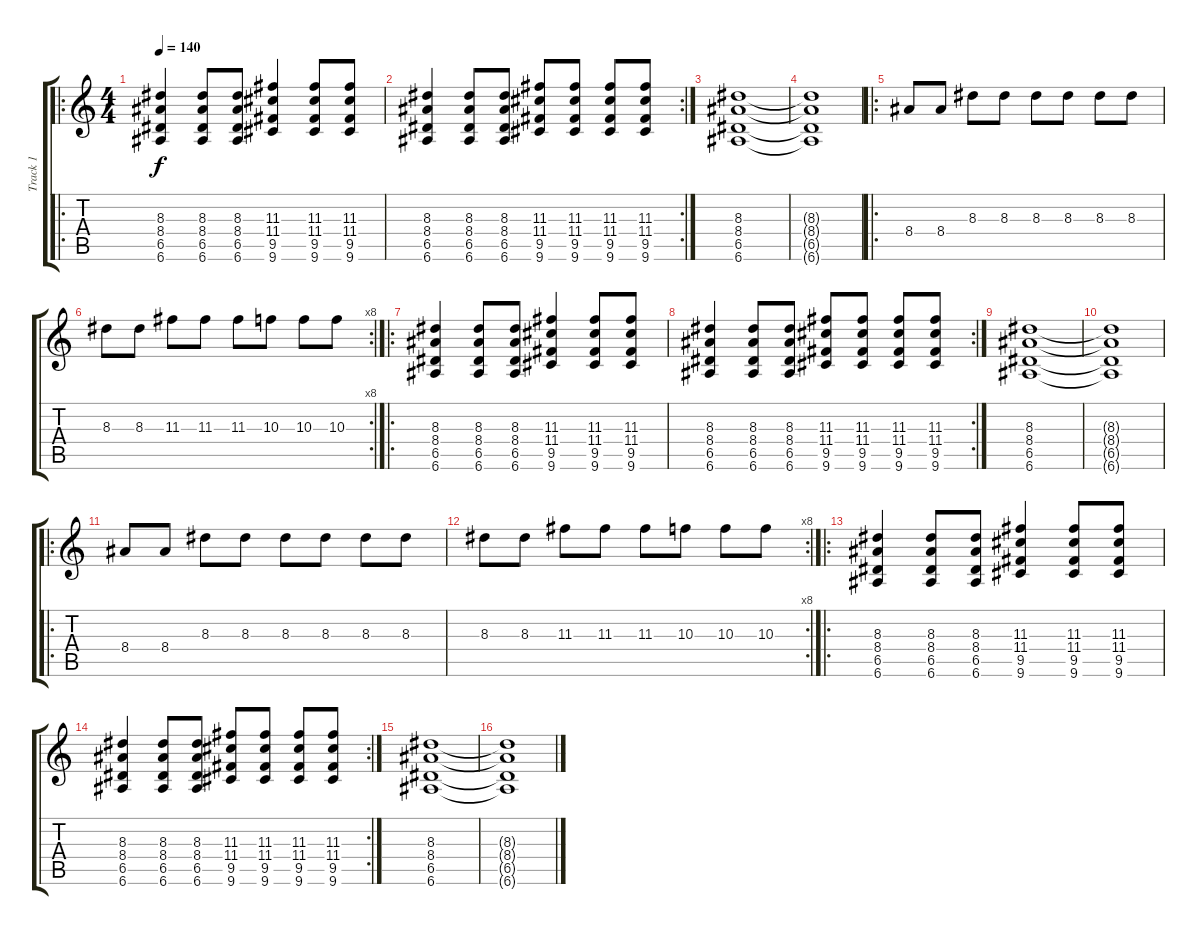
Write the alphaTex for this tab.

\track ("Track 1" "Track 1") {instrument distortionguitar}
\staff {score tabs}
\tuning (E4 B3 G3 D3 A2 E2) {hide}
\ro
\ts (4 4)
\tempo 140
\clef g2
\ks c
(8.3 8.4 6.5 6.6).4{dy f instrument distortionguitar} (8.3 8.4 6.5 6.6).8 (8.3 8.4 6.5 6.6).8 (11.3 11.4 9.5 9.6).4 (11.3 11.4 9.5 9.6).8 (11.3 11.4 9.5 9.6).8 |
\rc 2
(8.3 8.4 6.5 6.6).4 (8.3 8.4 6.5 6.6).8 (8.3 8.4 6.5 6.6).8 (11.3 11.4 9.5 9.6).8 (11.3 11.4 9.5 9.6).8 (11.3 11.4 9.5 9.6).8 (11.3 11.4 9.5 9.6).8 |
(8.3 8.4 6.5 6.6).1 |
(8.3{t} 8.4{t} 6.5{t} 6.6{t}).1 |
\ro
8.4.8 8.4.8 8.3.8 8.3.8 8.3.8 8.3.8 8.3.8 8.3.8 |
\rc 8
8.3.8 8.3.8 11.3.8 11.3.8 11.3.8 10.3.8 10.3.8 10.3.8 |
\ro
(8.3 8.4 6.5 6.6).4 (8.3 8.4 6.5 6.6).8 (8.3 8.4 6.5 6.6).8 (11.3 11.4 9.5 9.6).4 (11.3 11.4 9.5 9.6).8 (11.3 11.4 9.5 9.6).8 |
\rc 2
(8.3 8.4 6.5 6.6).4 (8.3 8.4 6.5 6.6).8 (8.3 8.4 6.5 6.6).8 (11.3 11.4 9.5 9.6).8 (11.3 11.4 9.5 9.6).8 (11.3 11.4 9.5 9.6).8 (11.3 11.4 9.5 9.6).8 |
(8.3 8.4 6.5 6.6).1 |
(8.3{t} 8.4{t} 6.5{t} 6.6{t}).1 |
\ro
8.4.8 8.4.8 8.3.8 8.3.8 8.3.8 8.3.8 8.3.8 8.3.8 |
\rc 8
8.3.8 8.3.8 11.3.8 11.3.8 11.3.8 10.3.8 10.3.8 10.3.8 |
\ro
(8.3 8.4 6.5 6.6).4 (8.3 8.4 6.5 6.6).8 (8.3 8.4 6.5 6.6).8 (11.3 11.4 9.5 9.6).4 (11.3 11.4 9.5 9.6).8 (11.3 11.4 9.5 9.6).8 |
\rc 2
(8.3 8.4 6.5 6.6).4 (8.3 8.4 6.5 6.6).8 (8.3 8.4 6.5 6.6).8 (11.3 11.4 9.5 9.6).8 (11.3 11.4 9.5 9.6).8 (11.3 11.4 9.5 9.6).8 (11.3 11.4 9.5 9.6).8 |
(8.3 8.4 6.5 6.6).1 |
(8.3{t} 8.4{t} 6.5{t} 6.6{t}).1
